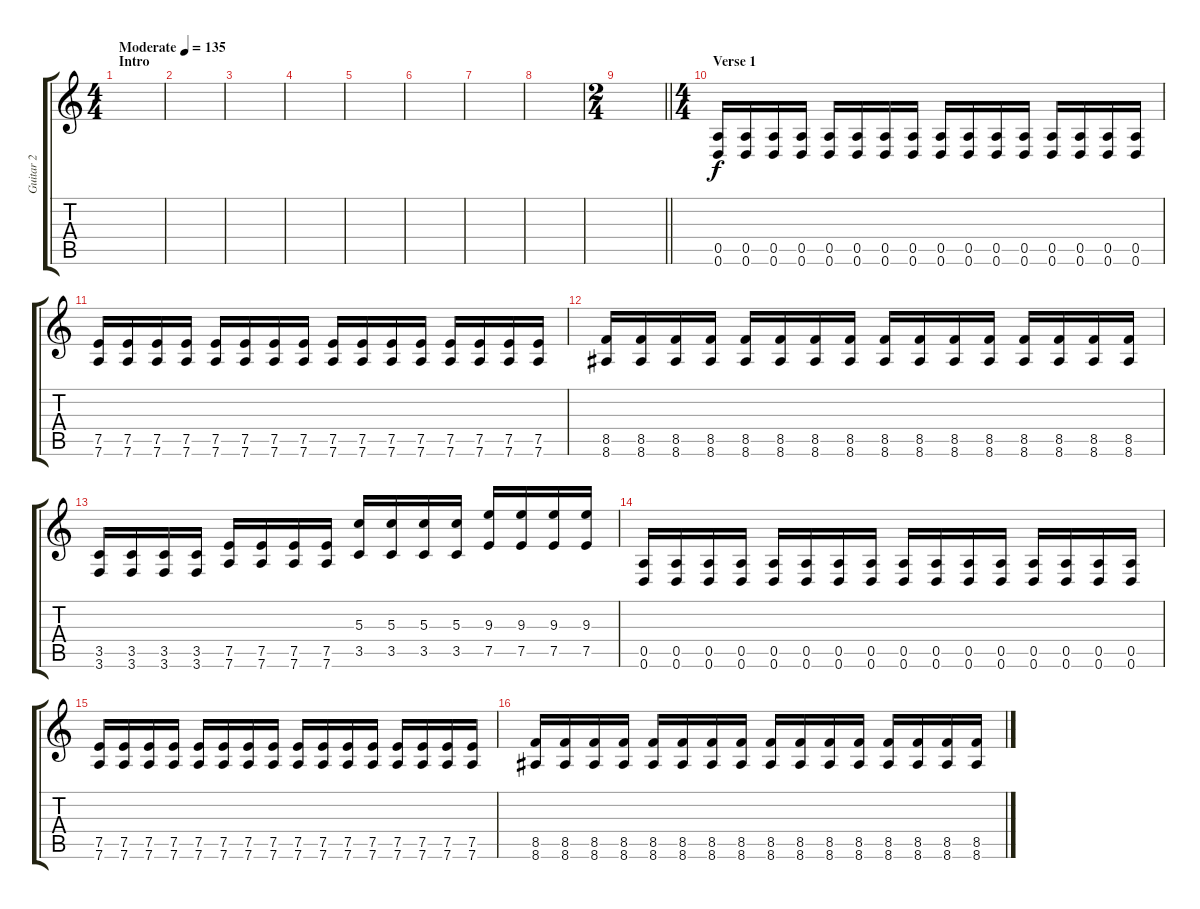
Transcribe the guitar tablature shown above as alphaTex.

\track ("Guitar 2" "Guitar 2") {instrument distortionguitar}
\staff {score tabs}
\tuning (E4 B3 G3 D3 A2 D2) {hide}
\ts (4 4)
\section ("" "Intro")
\tempo (135 "Moderate")
\clef g2
\ks c
|
|
|
|
|
|
|
|
\ts (2 4)
\barLineRight lightlight
|
\ts (4 4)
\section ("" "Verse 1")
(0.5 0.6).16 (0.5 0.6).16 (0.5 0.6).16 (0.5 0.6).16 (0.5 0.6).16 (0.5 0.6).16 (0.5 0.6).16 (0.5 0.6).16 (0.5 0.6).16 (0.5 0.6).16 (0.5 0.6).16 (0.5 0.6).16 (0.5 0.6).16 (0.5 0.6).16 (0.5 0.6).16 (0.5 0.6).16 |
(7.5 7.6).16 (7.5 7.6).16 (7.5 7.6).16 (7.5 7.6).16 (7.5 7.6).16 (7.5 7.6).16 (7.5 7.6).16 (7.5 7.6).16 (7.5 7.6).16 (7.5 7.6).16 (7.5 7.6).16 (7.5 7.6).16 (7.5 7.6).16 (7.5 7.6).16 (7.5 7.6).16 (7.5 7.6).16 |
(8.5 8.6).16 (8.5 8.6).16 (8.5 8.6).16 (8.5 8.6).16 (8.5 8.6).16 (8.5 8.6).16 (8.5 8.6).16 (8.5 8.6).16 (8.5 8.6).16 (8.5 8.6).16 (8.5 8.6).16 (8.5 8.6).16 (8.5 8.6).16 (8.5 8.6).16 (8.5 8.6).16 (8.5 8.6).16 |
(3.5 3.6).16 (3.5 3.6).16 (3.5 3.6).16 (3.5 3.6).16 (7.5 7.6).16 (7.5 7.6).16 (7.5 7.6).16 (7.5 7.6).16 (5.3 3.5).16 (5.3 3.5).16 (5.3 3.5).16 (5.3 3.5).16 (9.3 7.5).16 (9.3 7.5).16 (9.3 7.5).16 (9.3 7.5).16 |
(0.5 0.6).16 (0.5 0.6).16 (0.5 0.6).16 (0.5 0.6).16 (0.5 0.6).16 (0.5 0.6).16 (0.5 0.6).16 (0.5 0.6).16 (0.5 0.6).16 (0.5 0.6).16 (0.5 0.6).16 (0.5 0.6).16 (0.5 0.6).16 (0.5 0.6).16 (0.5 0.6).16 (0.5 0.6).16 |
(7.5 7.6).16 (7.5 7.6).16 (7.5 7.6).16 (7.5 7.6).16 (7.5 7.6).16 (7.5 7.6).16 (7.5 7.6).16 (7.5 7.6).16 (7.5 7.6).16 (7.5 7.6).16 (7.5 7.6).16 (7.5 7.6).16 (7.5 7.6).16 (7.5 7.6).16 (7.5 7.6).16 (7.5 7.6).16 |
(8.5 8.6).16 (8.5 8.6).16 (8.5 8.6).16 (8.5 8.6).16 (8.5 8.6).16 (8.5 8.6).16 (8.5 8.6).16 (8.5 8.6).16 (8.5 8.6).16 (8.5 8.6).16 (8.5 8.6).16 (8.5 8.6).16 (8.5 8.6).16 (8.5 8.6).16 (8.5 8.6).16 (8.5 8.6).16
